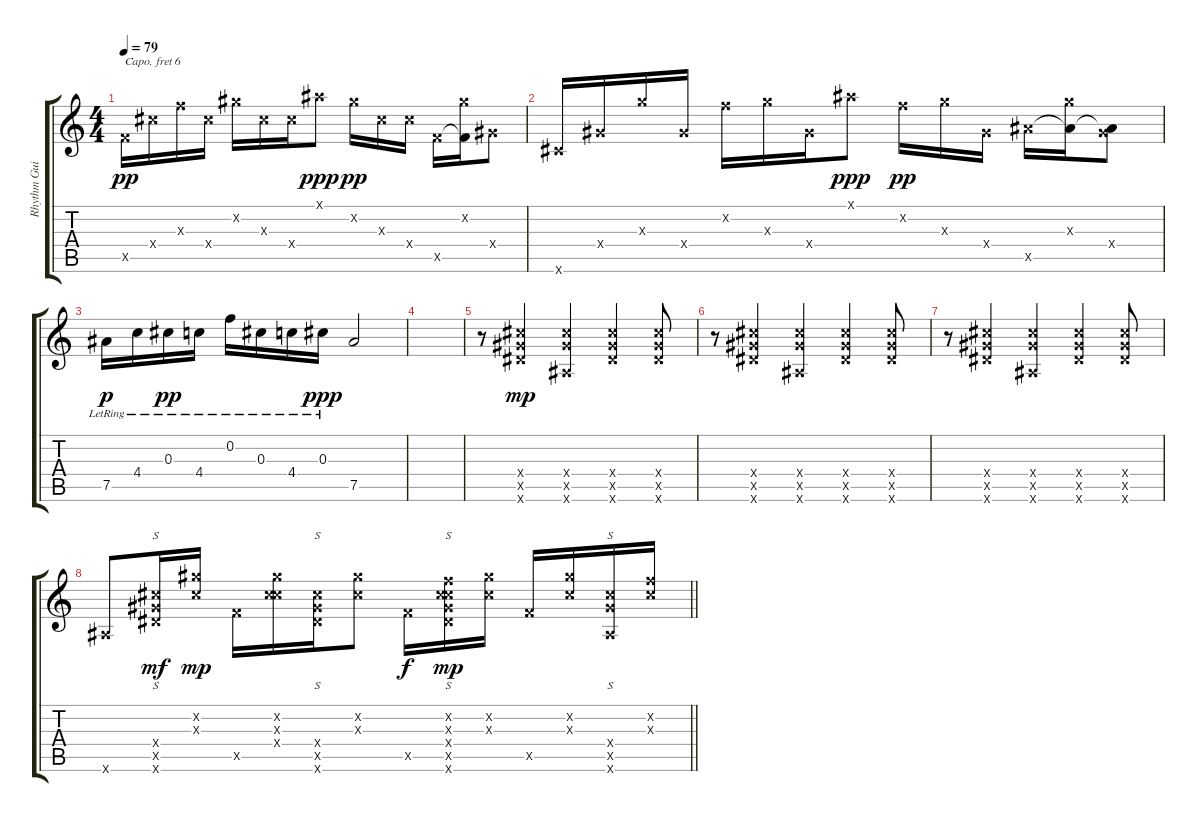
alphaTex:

\track ("Rhythm Guitar (Eirik)" "Rhythm Gui") {instrument acousticguitarnylon}
\staff {score tabs}
\capo 6
\tuning (E4 B3 G3 D3 A2 E2) {hide}
\ts (4 4)
\tempo 79
\clef g2
\ks c
2.5{x}.16{dy pp} 5.4{x}.16 4.3{x}.16 5.4{x}.16 3.2{x}.16 0.3{x}.16 5.4{x}.16 0.1{x}.8{dy ppp} 3.2{x}.16{dy pp} 0.3{x}.16 5.4{x}.16 2.5{x}.16 (3.2{x} 2.5{t}).16 0.4{x}.8 |
3.6{x}.16 0.4{x}.16 6.3{x}.16 0.4{x}.16 0.2{x}.16 6.3{x}.16 0.4{x}.16 0.1{x}.8{dy ppp} 0.2{x}.16{dy pp} 6.3{x}.16 0.4{x}.16 7.5{x}.16 (6.3{x} 7.5{t}).16 (0.4{x} 7.5{t}).8 |
7.5{lr}.16{dy p} 4.4{lr}.16 0.3{lr}.16{dy pp} 4.4{lr}.16 0.2{lr}.16 0.3{lr}.16 4.4{lr}.16 0.3{lr}.16{dy ppp} 7.5.2 |
|
r.8 (5.4{x} 5.5{x} 5.6{x}).4{dy mp} (5.4{x} 5.5{x} 0.6{x}).4 (5.4{x} 5.5{x} 5.6{x}).4 (5.4{x} 5.5{x} 5.6{x}).8 |
r.8 (5.4{x} 5.5{x} 5.6{x}).4 (5.4{x} 5.5{x} 0.6{x}).4 (5.4{x} 5.5{x} 5.6{x}).4 (5.4{x} 5.5{x} 5.6{x}).8 |
r.8 (5.4{x} 5.5{x} 5.6{x}).4 (5.4{x} 5.5{x} 0.6{x}).4 (5.4{x} 5.5{x} 5.6{x}).4 (5.4{x} 5.5{x} 5.6{x}).8 |
\barLineRight lightlight
0.6{x}.8 (5.4{x} 5.5{x} 5.6{x}).16{s dy mf} (3.2{x} 0.3{x}).16{dy mp} 2.5{x}.16 (3.2{x} 0.3{x} 5.4{x}).16 (5.4{x} 5.5{x} 5.6{x}).16{s} (3.2{x} 0.3{x}).8 2.5{x}.16{dy f} (0.2{x} 0.3{x} 5.4{x} 5.5{x} 5.6{x}).16{s dy mp} (3.2{x} 0.3{x}).16 2.5{x}.16 (3.2{x} 0.3{x}).16 (5.4{x} 5.5{x} 0.6{x}).16{s} (0.2{x} 0.3{x}).16
